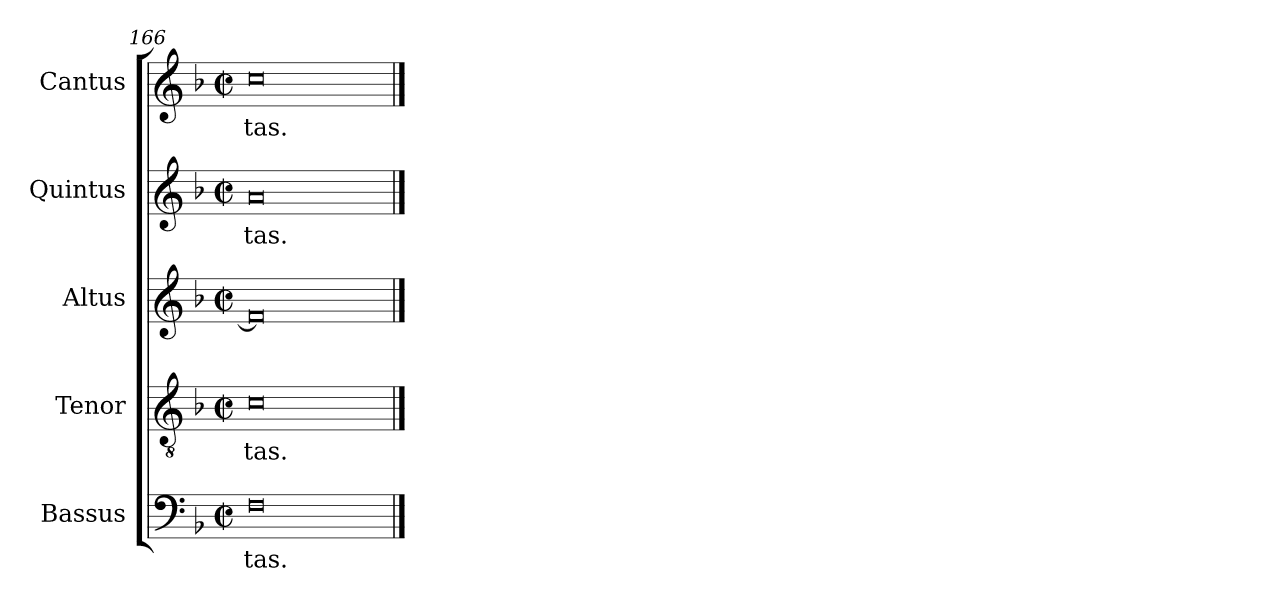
**kern	**text	**kern	**text	**kern	**text	**kern	**text	**kern	**text
*part5	*part5	*part4	*part4	*part3	*part3	*part2	*part2	*part1	*part1
*staff5	*staff5	*staff4	*staff4	*staff3	*staff3	*staff2	*staff2	*staff1	*staff1
*I"Bassus	*	*I"Tenor	*	*I"Altus	*	*I"Quintus	*	*I"Cantus	*
*clefF4	*	*clefGv2	*	*clefG2	*	*clefG2	*	*clefG2	*
*k[b-]	*	*k[b-]	*	*k[b-]	*	*k[b-]	*	*k[b-]	*
*F:	*	*F:	*	*F:	*	*F:	*	*F:	*
*M2/2	*	*M2/2	*	*M2/2	*	*M2/2	*	*M2/2	*
*met(c|)	*	*met(c|)	*	*met(c|)	*	*met(c|)	*	*met(c|)	*
=166	=166	=166	=166	=166	=166	=166	=166	=166	=166
!	!LO:LY:b:cj	!	!LO:LY:b:cj	!	!LO:LY:b:cj	!	!LO:LY:b:cj	!	!LO:LY:b:cj
0F	tas.	0c	-tas.	0f]	.	0a	tas.	0cc	-tas.
==	==	==	==	==	==	==	==	==	==
*-	*-	*-	*-	*-	*-	*-	*-	*-	*-
